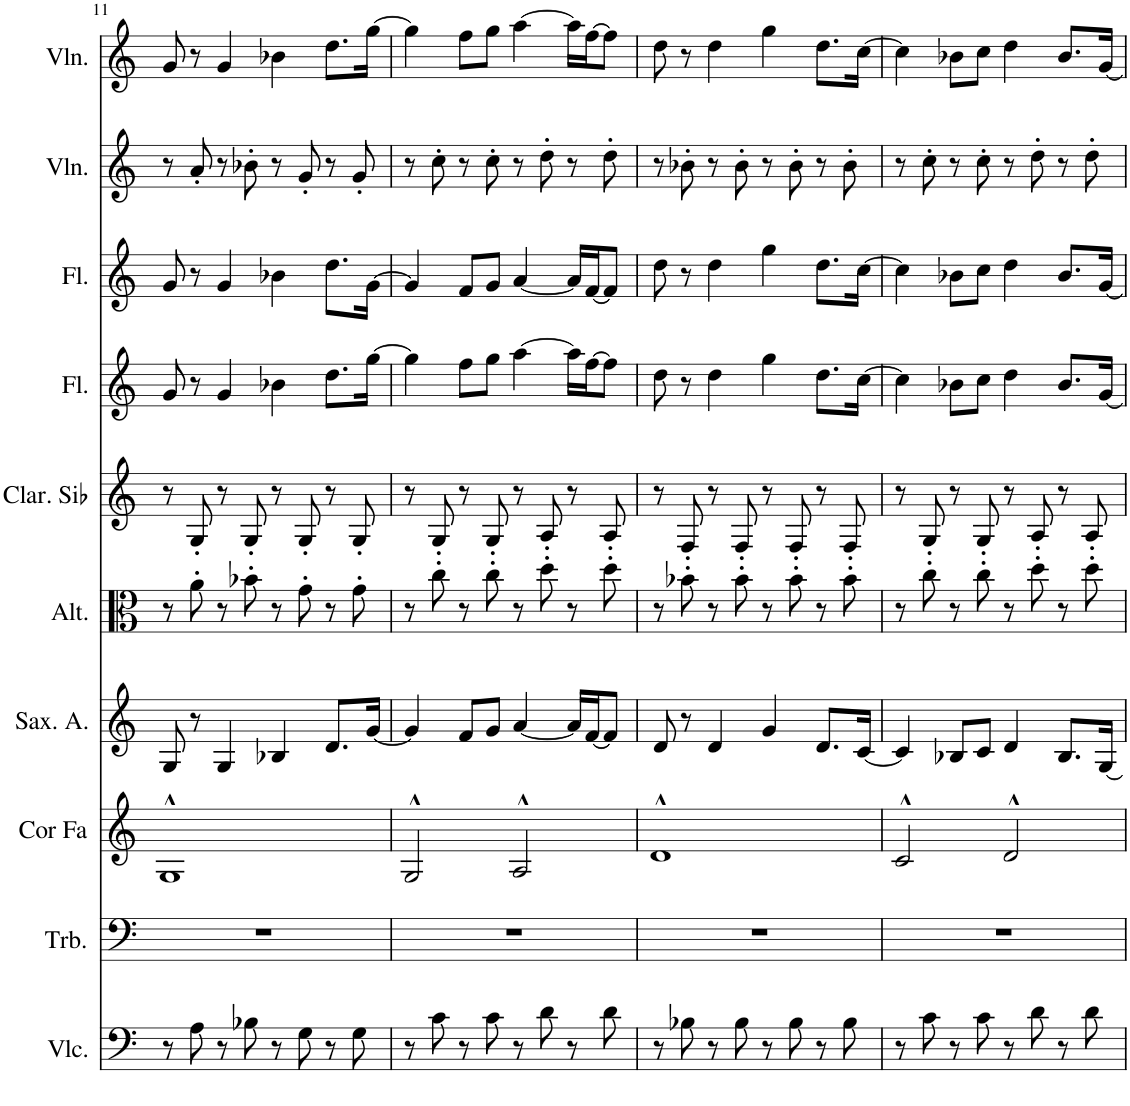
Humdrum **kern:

**kern	**kern	**kern	**kern	**kern	**kern	**kern	**kern	**kern	**kern
*part10	*part9	*part8	*part7	*part6	*part5	*part4	*part3	*part2	*part1
*staff10	*staff9	*staff8	*staff7	*staff6	*staff5	*staff4	*staff3	*staff2	*staff1
*I"Violoncelle	*I"Trombone	*I"Cor en Fa	*I"Saxophone Alto	*I"Alto	*I"Clarinette en Sib	*I"Flûte	*I"Flûte	*I"Violon	*I"Violon
*I'Vlc.	*I'Trb.	*I'Cor Fa	*I'Sax. A.	*I'Alt.	*I'Clar. Sib	*I'Fl.	*I'Fl.	*I'Vln.	*I'Vln.
!!LO:PB:g=z
*clefF4	*clefF4	*clefG2	*clefG2	*clefC3	*clefG2	*clefG2	*clefG2	*clefG2	*clefG2
*	*	*ITrd4c7	*ITrd5c9	*	*ITrd1c2	*	*	*	*
*k[]	*k[]	*k[]	*k[]	*k[]	*k[]	*k[]	*k[]	*k[]	*k[]
*M4/4	*M4/4	*M4/4	*M4/4	*M4/4	*M4/4	*M4/4	*M4/4	*M4/4	*M4/4
=11	=11	=11	=11	=11	=11	=11	=11	=11	=11
8r	1r	1G^^	8G/	8r	8r	8g/	8g/	8r	8g/
8A\	.	.	8r	8a'\	8G'/	8r	8r	8a'/	8r
8r	.	.	4G/	8r	8r	4g/	4g/	8r	4g/
8B-X\	.	.	.	8b-X'\	8G'/	.	.	8b-X'\	.
8r	.	.	4B-X/	8r	8r	4b-X\	4b-X\	8r	4b-X\
8G\	.	.	.	8g'\	8G'/	.	.	8g'/	.
8r	.	.	8.d/L	8r	8r	8.dd\L	8.dd\L	8r	8.dd\L
8G\	.	.	.	8g'\	8G'/	.	.	8g'/	.
.	.	.	[16g/Jk	.	.	[16gg\Jk	[16g\Jk	.	[16gg\Jk
=12	=12	=12	=12	=12	=12	=12	=12	=12	=12
8r	1r	2G^^/	4g/]	8r	8r	4gg\]	4g/]	8r	4gg\]
8c\	.	.	.	8cc'\	8G'/	.	.	8cc'\	.
8r	.	.	8f/L	8r	8r	8ff\L	8f/L	8r	8ff\L
8c\	.	.	8g/J	8cc'\	8G'/	8gg\J	8g/J	8cc'\	8gg\J
8r	.	2A^^/	[4a/	8r	8r	[4aa\	[4a/	8r	[4aa\
8d\	.	.	.	8dd'\	8A'/	.	.	8dd'\	.
8r	.	.	16a/LL]	8r	8r	16aa\LL]	16a/LL]	8r	16aa\LL]
.	.	.	[16f/J	.	.	[16ff\J	[16f/J	.	[16ff\J
8d\	.	.	8f/J]	8dd'\	8A'/	8ff\J]	8f/J]	8dd'\	8ff\J]
=13	=13	=13	=13	=13	=13	=13	=13	=13	=13
8r	1r	1d^^	8d/	8r	8r	8dd\	8dd\	8r	8dd\
8B-X\	.	.	8r	8b-X'\	8F'/	8r	8r	8b-X'\	8r
8r	.	.	4d/	8r	8r	4dd\	4dd\	8r	4dd\
8B-\	.	.	.	8b-'\	8F'/	.	.	8b-'\	.
8r	.	.	4g/	8r	8r	4gg\	4gg\	8r	4gg\
8B-\	.	.	.	8b-'\	8F'/	.	.	8b-'\	.
8r	.	.	8.d/L	8r	8r	8.dd\L	8.dd\L	8r	8.dd\L
8B-\	.	.	.	8b-'\	8F'/	.	.	8b-'\	.
.	.	.	[16c/Jk	.	.	[16cc\Jk	[16cc\Jk	.	[16cc\Jk
=14	=14	=14	=14	=14	=14	=14	=14	=14	=14
8r	1r	2c^^/	4c/]	8r	8r	4cc\]	4cc\]	8r	4cc\]
8c\	.	.	.	8cc'\	8G'/	.	.	8cc'\	.
8r	.	.	8B-X/L	8r	8r	8b-X\L	8b-X\L	8r	8b-X\L
8c\	.	.	8c/J	8cc'\	8G'/	8cc\J	8cc\J	8cc'\	8cc\J
8r	.	2d^^/	4d/	8r	8r	4dd\	4dd\	8r	4dd\
8d\	.	.	.	8dd'\	8A'/	.	.	8dd'\	.
8r	.	.	8.B-/L	8r	8r	8.b-/L	8.b-/L	8r	8.b-/L
8d\	.	.	.	8dd'\	8A'/	.	.	8dd'\	.
.	.	.	[16G/Jk	.	.	[16g/Jk	[16g/Jk	.	[16g/Jk
=	=	=	=	=	=	=	=	=	=
*-	*-	*-	*-	*-	*-	*-	*-	*-	*-
